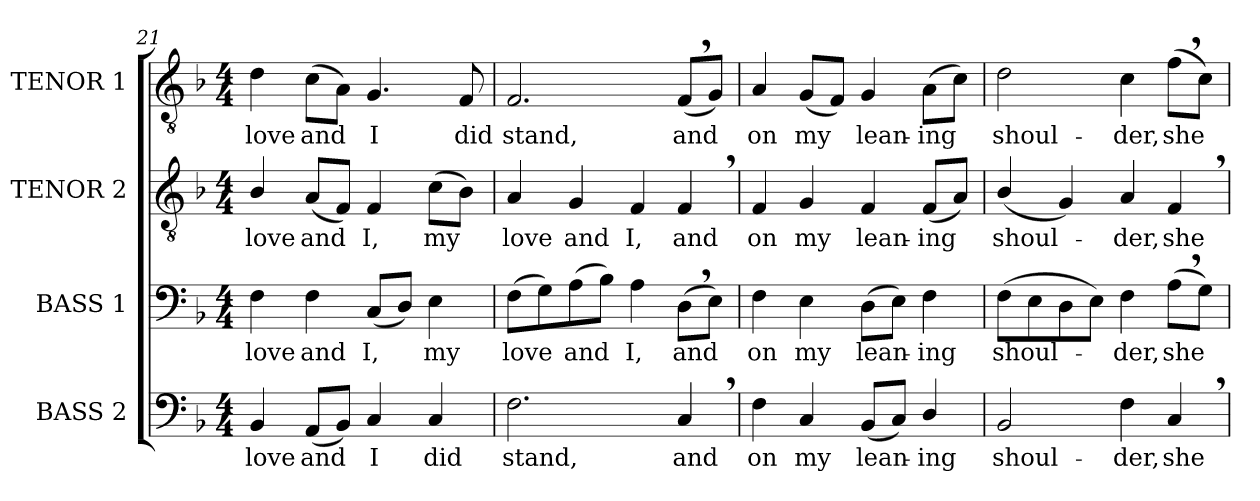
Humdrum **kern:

**kern	**text	**kern	**text	**kern	**text	**kern	**text
*part4	*part4	*part3	*part3	*part2	*part2	*part1	*part1
*staff4	*staff4	*staff3	*staff3	*staff2	*staff2	*staff1	*staff1
*I"BASS 2	*	*I"BASS 1	*	*I"TENOR 2	*	*I"TENOR 1	*
*I'B. 2	*	*I'B. 1	*	*I'T. 2	*	*I'T. 1	*
*clefF4	*	*clefF4	*	*clefGv2	*	*clefGv2	*
*	*	*	*	*ITrd7c12	*	*ITrd7c12	*
*k[b-]	*	*k[b-]	*	*k[b-]	*	*k[b-]	*
*F:	*	*F:	*	*F:	*	*F:	*
*M4/4	*	*M4/4	*	*M4/4	*	*M4/4	*
=21	=21	=21	=21	=21	=21	=21	=21
!	!LO:LY:b:color=#000000	!	!	!	!	!	!
!	!	!	!LO:LY:b:color=#000000	!	!	!	!
!	!	!	!	!	!LO:LY:b:color=#000000	!	!
!	!	!	!	!	!	!	!LO:LY:b:color=#000000
4BB-i/	love	4Fi\	love	4BB-i/	love	4Di\	love
!	!LO:LY:b:color=#000000	!	!	!	!	!	!
!	!	!	!LO:LY:b:color=#000000	!	!	!	!
!	!	!	!	!	!LO:LY:b:color=#000000	!	!
!	!	!	!	!	!	!	!LO:LY:b:color=#000000
(8AAi/L	and	4Fi\	and	(8AAi/L	and	(8Ci\L	and
8BB-i/J)	.	.	.	8FFi/J)	.	8AAi\J)	.
!	!LO:LY:b:color=#000000	!	!	!	!	!	!
!	!	!	!LO:LY:b:color=#000000	!	!	!	!
!	!	!	!	!	!LO:LY:b:color=#000000	!	!
!	!	!	!	!	!	!	!LO:LY:b:color=#000000
4Ci/	I	(8Ci/L	I,	4FFi/	I,	4.GGi/	I
.	.	8Di/J)	.	.	.	.	.
!	!LO:LY:b:color=#000000	!	!	!	!	!	!
!	!	!	!LO:LY:b:color=#000000	!	!	!	!
!	!	!	!	!	!LO:LY:b:color=#000000	!	!
4Ci/	did	4Ei\	my	(8Ci\L	my	.	.
!	!	!	!	!	!	!	!LO:LY:b:color=#000000
.	.	.	.	8BB-i\J)	.	8FFi/	did
!!LO:LB:g=z
=22	=22	=22	=22	=22	=22	=22	=22
!	!LO:LY:b:color=#000000	!	!	!	!	!	!
!	!	!	!LO:LY:b:color=#000000	!	!	!	!
!	!	!	!	!	!LO:LY:b:color=#000000	!	!
!	!	!	!	!	!	!	!LO:LY:b:color=#000000
2.Fi\	stand,	(8Fi\L	love	4AAi/	love	2.FFi/	stand,
.	.	8Gi\)	.	.	.	.	.
!	!	!	!LO:LY:b:color=#000000	!	!	!	!
!	!	!	!	!	!LO:LY:b:color=#000000	!	!
.	.	(8Ai\	and	4GGi/	and	.	.
.	.	8B-i\J)	.	.	.	.	.
!	!	!	!LO:LY:b:color=#000000	!	!	!	!
!	!	!	!	!	!LO:LY:b:color=#000000	!	!
.	.	4Ai\	I,	4FFi/	I,	.	.
!	!LO:LY:b:color=#000000	!	!	!	!	!	!
!	!	!	!LO:LY:b:color=#000000	!	!	!	!
!	!	!	!	!	!LO:LY:b:color=#000000	!	!
!	!	!	!	!	!	!	!LO:LY:b:color=#000000
4C,i/	and	(8D,i\L	and	4FF,i/	and	(8FF,i/L	and
.	.	8Ei\J)	.	.	.	8GGi/J)	.
=23	=23	=23	=23	=23	=23	=23	=23
!	!LO:LY:b:color=#000000	!	!	!	!	!	!
!	!	!	!LO:LY:b:color=#000000	!	!	!	!
!	!	!	!	!	!LO:LY:b:color=#000000	!	!
!	!	!	!	!	!	!	!LO:LY:b:color=#000000
4Fi\	on	4Fi\	on	4FFi/	on	4AAi/	on
!	!LO:LY:b:color=#000000	!	!	!	!	!	!
!	!	!	!LO:LY:b:color=#000000	!	!	!	!
!	!	!	!	!	!LO:LY:b:color=#000000	!	!
!	!	!	!	!	!	!	!LO:LY:b:color=#000000
4Ci/	my	4Ei\	my	4GGi/	my	(8GGi/L	my
.	.	.	.	.	.	8FFi/J)	.
!	!LO:LY:b:color=#000000	!	!	!	!	!	!
!	!	!	!LO:LY:b:color=#000000	!	!	!	!
!	!	!	!	!	!LO:LY:b:color=#000000	!	!
!	!	!	!	!	!	!	!LO:LY:b:color=#000000
(8BB-i/L	lean-	(8Di\L	lean-	4FFi/	lean-	4GGi/	lean-
8Ci/J)	.	8Ei\J)	.	.	.	.	.
!	!LO:LY:b:color=#000000	!	!	!	!	!	!
!	!	!	!LO:LY:b:color=#000000	!	!	!	!
!	!	!	!	!	!LO:LY:b:color=#000000	!	!
!	!	!	!	!	!	!	!LO:LY:b:color=#000000
4Di/	-ing	4Fi\	-ing	(8FFi/L	-ing	(8AAi\L	-ing
.	.	.	.	8AAi/J)	.	8Ci\J)	.
=24	=24	=24	=24	=24	=24	=24	=24
!	!LO:LY:b:color=#000000	!	!	!	!	!	!
!	!	!	!LO:LY:b:color=#000000	!	!	!	!
!	!	!	!	!	!LO:LY:b:color=#000000	!	!
!	!	!	!	!	!	!	!LO:LY:b:color=#000000
2BB-i/	shoul-	(8Fi\L	shoul-	(4BB-i/	shoul-	2Di\	shoul-
.	.	8Ei\	.	.	.	.	.
.	.	8Di\	.	4GGi/)	.	.	.
.	.	8Ei\J)	.	.	.	.	.
!	!LO:LY:b:color=#000000	!	!	!	!	!	!
!	!	!	!LO:LY:b:color=#000000	!	!	!	!
!	!	!	!	!	!LO:LY:b:color=#000000	!	!
!	!	!	!	!	!	!	!LO:LY:b:color=#000000
4Fi\	-der,	4Fi\	-der,	4AAi/	-der,	4Ci\	-der,
!	!LO:LY:b:color=#000000	!	!	!	!	!	!
!	!	!	!LO:LY:b:color=#000000	!	!	!	!
!	!	!	!	!	!LO:LY:b:color=#000000	!	!
!	!	!	!	!	!	!	!LO:LY:b:color=#000000
4C,i/	she	(8A,i\L	she	4FF,i/	she	(8F,i\L	she
.	.	8Gi\J)	.	.	.	8Ci\J)	.
=	=	=	=	=	=	=	=
*-	*-	*-	*-	*-	*-	*-	*-
